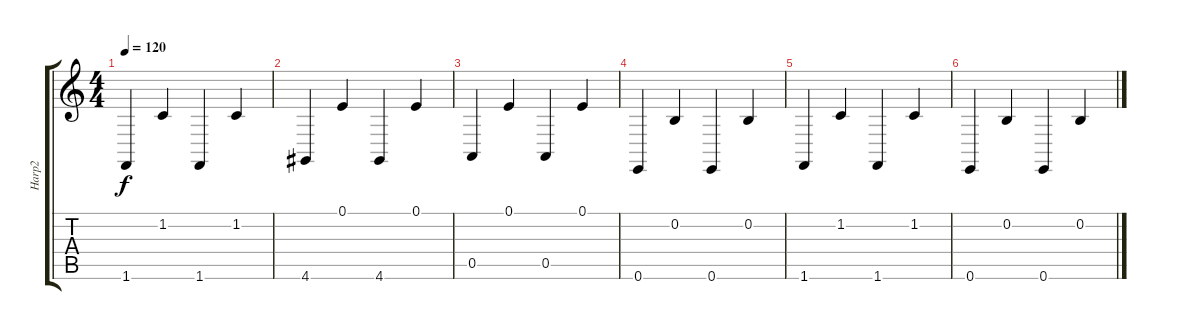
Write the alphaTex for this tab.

\track ("Harp2" "Harp2") {instrument orchestralharp}
\staff {score tabs}
\tuning (E4 B3 G3 D3 A2 E2) {hide}
\ts (4 4)
\tempo 120
\clef g2
\ks c
1.6.4{dy f} 1.2.4 1.6.4 1.2.4 |
4.6.4 0.1.4 4.6.4 0.1.4 |
0.5.4 0.1.4 0.5.4 0.1.4 |
0.6.4 0.2.4 0.6.4 0.2.4 |
1.6.4 1.2.4 1.6.4 1.2.4 |
0.6.4 0.2.4 0.6.4 0.2.4
